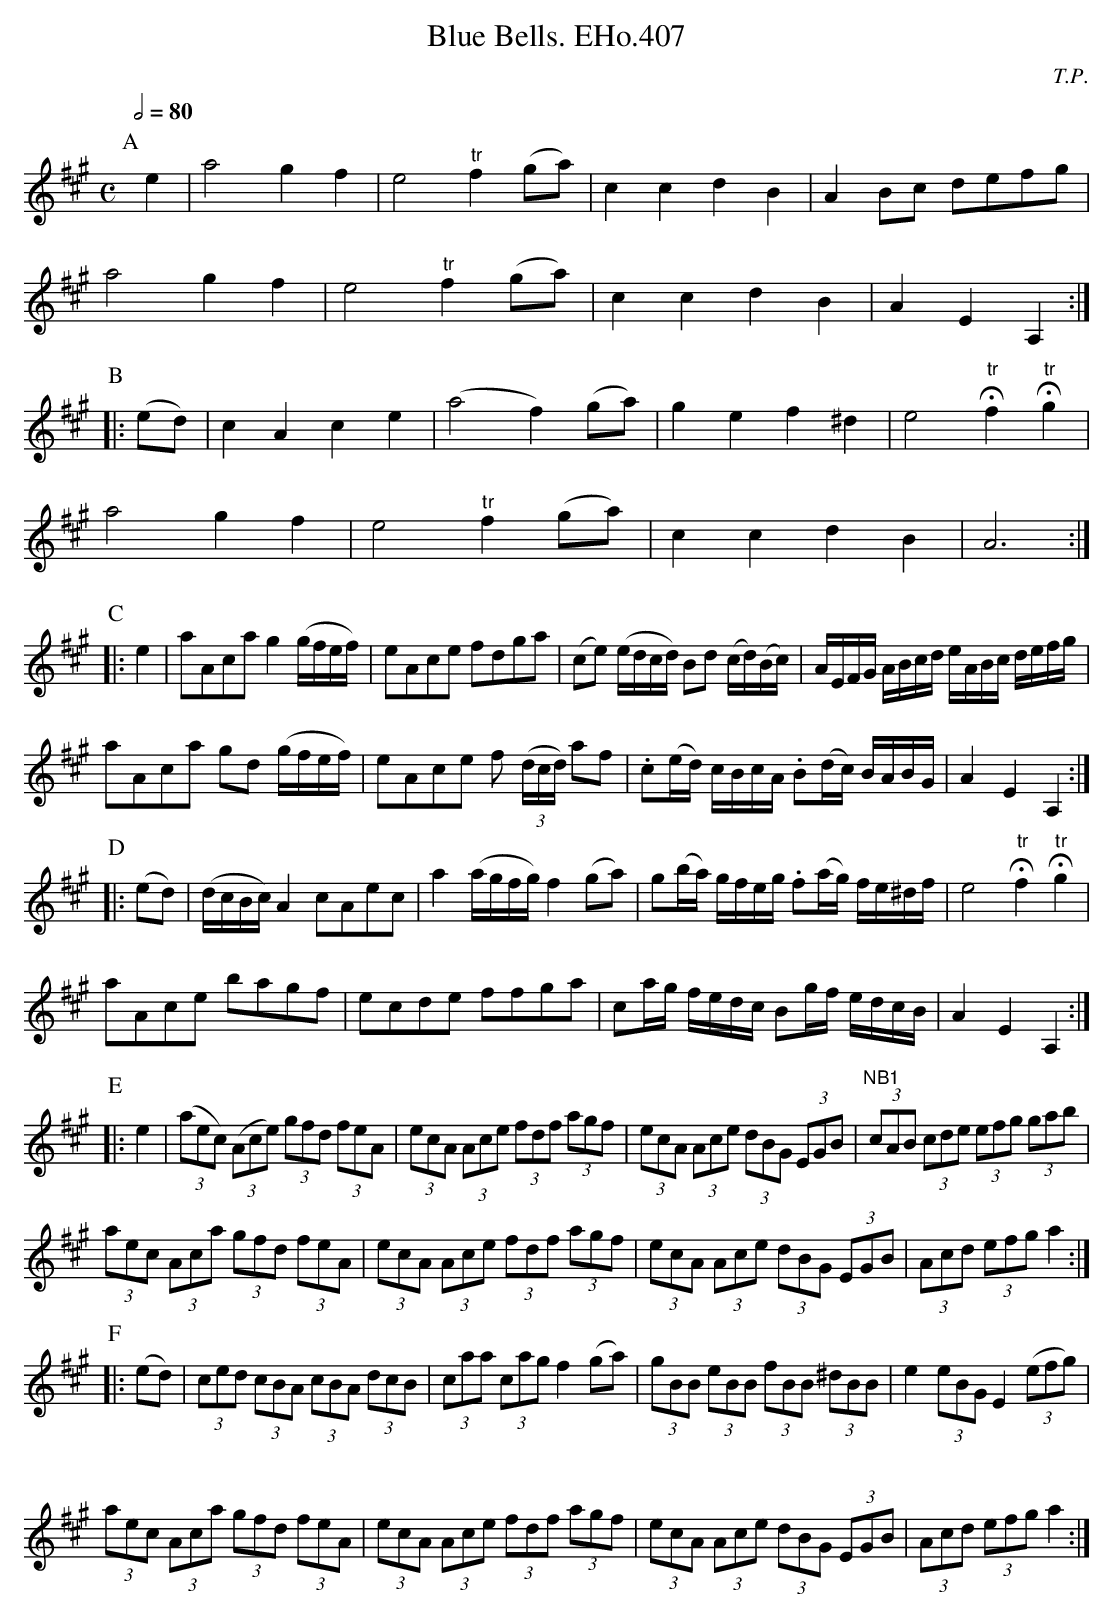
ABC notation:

X:1
T:Blue Bells. EHo.407
M:C
L:1/8
Q:1/2=80
C:T.P.
K:A
P:A
ye2 | a4g2f2 | e4"tr"f2(ga) | c2c2d2B2 | A2Bc defg |
a4g2f2 | e4"tr"f2(ga) | c2c2d2B2 | A2E2A,2 :|
P:B
|: (ed) | c2A2c2e2 | (a4f2) (ga) | g2e2f2^d2 | e4"tr"!fermata!f2"tr"!fermata!g2 |
a4g2f2 | e4"tr"f2(ga) | c2c2d2B2 | A6 :|
P:C
|: e2 | aAca g2(g/f/e/f/) | eAce fdga | (ce) (e/d/c/d/) Bd (c/d/)(B/c/) | A/E/F/G/ A/B/c/d/ e/A/B/c/ d/e/f/g/ |
aAca gd (g/f/e/f/) | eAce f (3(d/c/d/) af | .c(e/d/) c/B/c/A/ .B(d/c/) B/A/B/G/ | A2E2A,2 :|
P:D
|: (ed) | (d/c/B/c/) A2 cAec | a2 (a/g/f/g/) f2 (ga) | g(b/a/) g/f/e/g/ .f(a/g/) f/e/^d/f/ |\
e4"tr"!fermata!f2"tr"!fermata!g2 |
aAce bagf | ecde ffga | ca/g/ f/e/d/c/ Bg/f/ e/d/c/B/ | A2E2A,2 :|
P:E
|: e2 | (3(aec) (3(Ace) (3gfd (3feA | (3ecA (3Ace (3fdf (3agf | (3ecA (3Ace (3dBG (3EGB |\
"NB1"(3cAB  (3cde (3efg (3gab |
(3aec (3Aca (3gfd (3feA |  (3ecA  (3Ace (3fdf  (3agf |  (3ecA  (3Ace  (3dBG  (3EGB |\
(3Acd  (3efg a2 :|
P:F
|: (ed) |  (3ced  (3cBA (3cBA (3dcB | (3caa  (3cag f2(ga) |\
(3gBB  (3eBB  (3fBB  (3^dBB | e2 (3eBG E2 (3(efg) |
(3 aec  (3Aca (3gfd (3feA |  (3ecA  (3Ace  (3fdf  (3agf |\
(3ecA  (3Ace  (3dBG (3EGB |  (3Acd (3efg a2 :|
